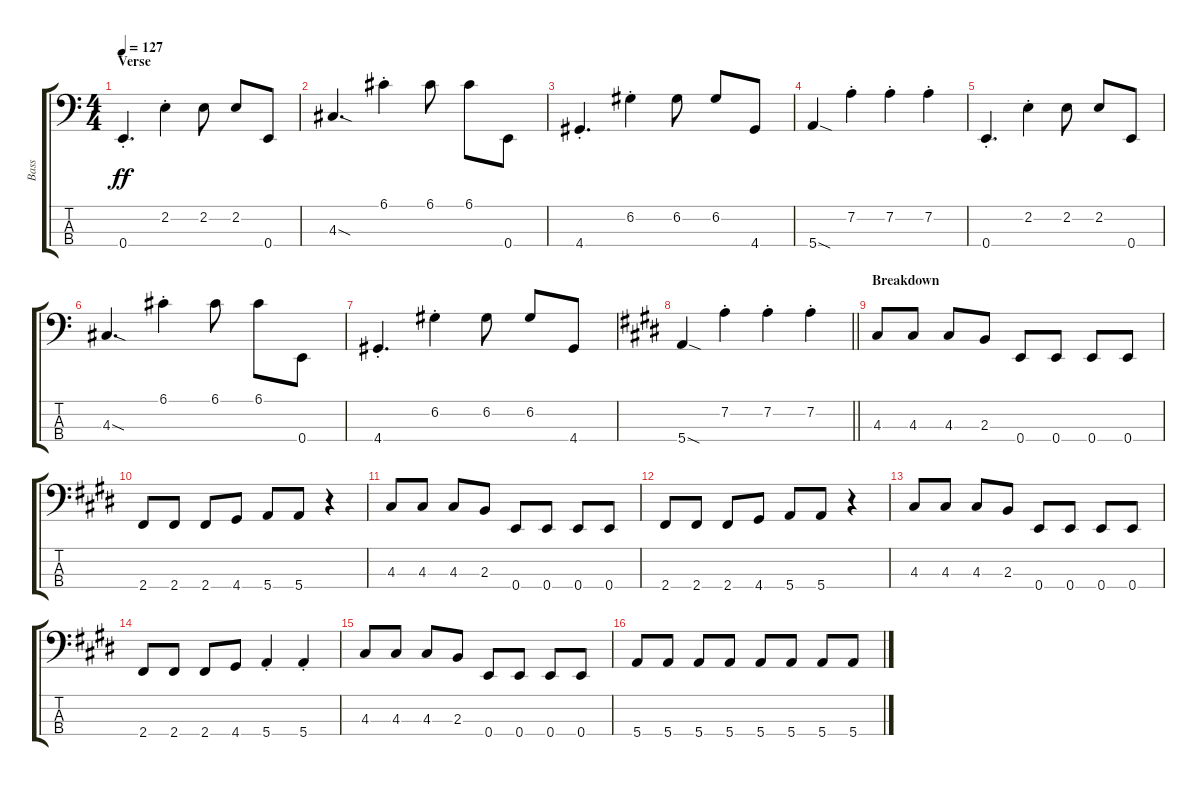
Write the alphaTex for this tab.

\track ("Bass" "Bass") {instrument electricbassfinger}
\staff {score tabs}
\tuning (G2 D2 A1 E1) {hide}
\ts (4 4)
\section ("" "Verse")
\tempo 127
\clef f4
\ks c
0.4{st}.4{d dy ff} 2.2{st}.4 2.2.8 2.2.8 0.4.8 |
4.3{sod}.4{d} 6.1{st}.4 6.1.8 6.1.8 0.4.8 |
4.4{st}.4{d} 6.2{st}.4 6.2.8 6.2.8 4.4.8 |
5.4{sod}.4 7.2{st}.4 7.2{st}.4 7.2{st}.4 |
0.4{st}.4{d} 2.2{st}.4 2.2.8 2.2.8 0.4.8 |
4.3{sod}.4{d} 6.1{st}.4 6.1.8 6.1.8 0.4.8 |
4.4{st}.4{d} 6.2{st}.4 6.2.8 6.2.8 4.4.8 |
\barLineRight lightlight
\ks e
5.4{sod}.4 7.2{st}.4 7.2{st}.4 7.2{st}.4 |
\section ("" "Breakdown")
4.3.8 4.3.8 4.3.8 2.3.8 0.4.8 0.4.8 0.4.8 0.4.8 |
2.4.8 2.4.8 2.4.8 4.4.8 5.4.8 5.4.8 r.4 |
4.3.8 4.3.8 4.3.8 2.3.8 0.4.8 0.4.8 0.4.8 0.4.8 |
2.4.8 2.4.8 2.4.8 4.4.8 5.4.8 5.4.8 r.4 |
4.3.8 4.3.8 4.3.8 2.3.8 0.4.8 0.4.8 0.4.8 0.4.8 |
2.4.8 2.4.8 2.4.8 4.4.8 5.4{st}.4 5.4{st}.4 |
4.3.8 4.3.8 4.3.8 2.3.8 0.4.8 0.4.8 0.4.8 0.4.8 |
5.4.8 5.4.8 5.4.8 5.4.8 5.4.8 5.4.8 5.4.8 5.4.8
